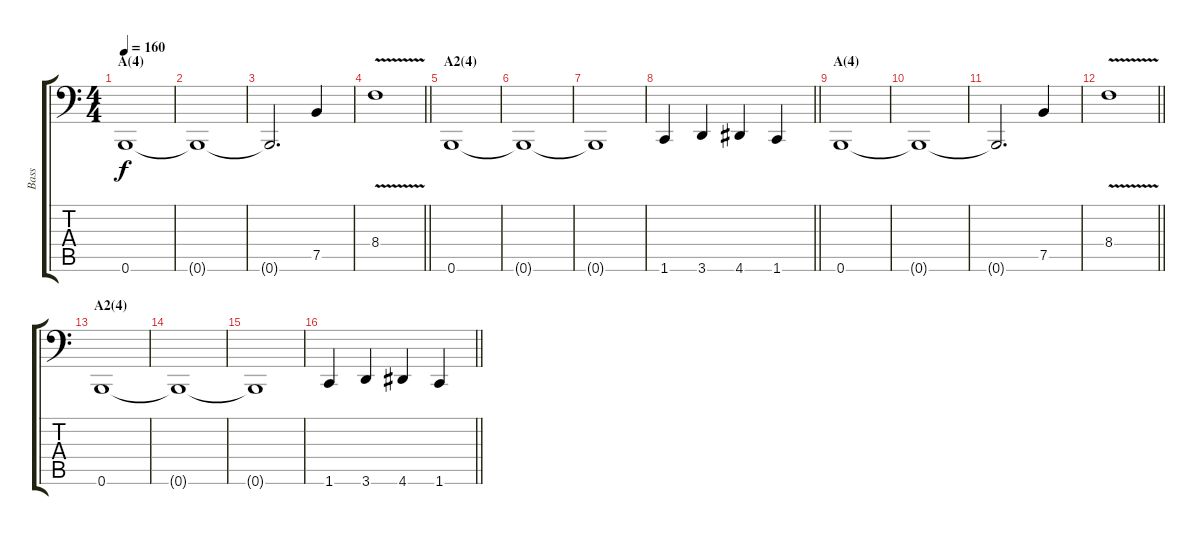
\track ("Bass" "Bass") {instrument electricbassfinger}
\staff {score tabs}
\tuning (C3 G2 D2 A1 E1 B0) {hide}
\ts (4 4)
\section ("" "A(4)")
\tempo 160
\clef f4
\ks c
0.6.1{dy f} |
0.6{t}.1 |
0.6{t}.2{d} 7.5.4 |
\barLineRight lightlight
8.4{v}.1 |
\section ("" "A2(4)")
0.6.1 |
0.6{t}.1 |
0.6{t}.1 |
\barLineRight lightlight
1.6.4 3.6.4 4.6.4 1.6.4 |
\section ("" "A(4)")
0.6.1 |
0.6{t}.1 |
0.6{t}.2{d} 7.5.4 |
\barLineRight lightlight
8.4{v}.1 |
\section ("" "A2(4)")
0.6.1 |
0.6{t}.1 |
0.6{t}.1 |
\barLineRight lightlight
1.6.4 3.6.4 4.6.4 1.6.4
